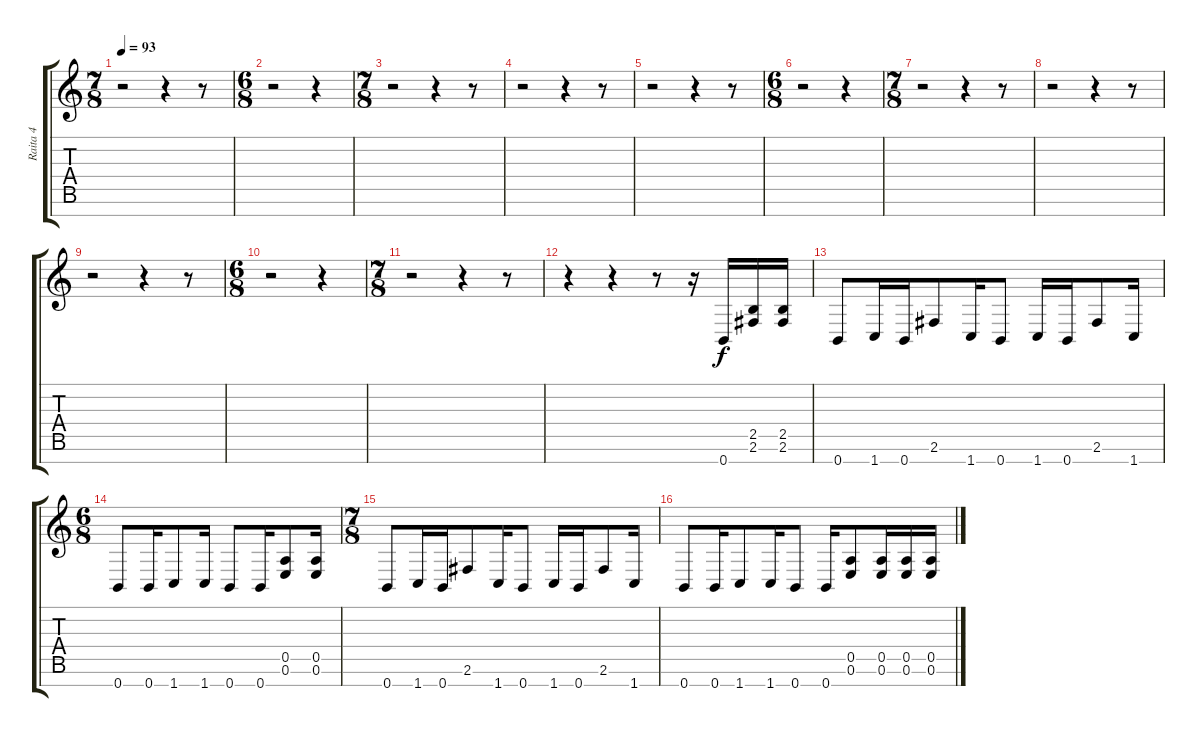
\track ("Raita 4" "Raita 4") {instrument distortionguitar}
\staff {score tabs}
\tuning (E4 B3 G3 D3 A2 E2 B1) {hide}
\ts (7 8)
\tempo 93
\clef g2
\ks c
r.2{dy f instrument distortionguitar} r.4 r.8 |
\ts (6 8)
r.2 r.4 |
\ts (7 8)
r.2 r.4 r.8 |
r.2 r.4 r.8 |
r.2 r.4 r.8 |
\ts (6 8)
r.2 r.4 |
\ts (7 8)
r.2 r.4 r.8 |
r.2 r.4 r.8 |
r.2 r.4 r.8 |
\ts (6 8)
r.2 r.4 |
\ts (7 8)
r.2 r.4 r.8 |
r.4 r.4 r.8 r.16 0.7.16 (2.5 2.6).16 (2.5 2.6).16 |
0.7.8 1.7.16 0.7.16 2.6.8 1.7.16 0.7.8 1.7.16 0.7.16 2.6.8 1.7.16 |
\ts (6 8)
0.7.8 0.7.16 1.7.8 1.7.16 0.7.8 0.7.16 (0.5 0.6).8 (0.5 0.6).16 |
\ts (7 8)
0.7.8 1.7.16 0.7.16 2.6.8 1.7.16 0.7.8 1.7.16 0.7.16 2.6.8 1.7.16 |
0.7.8 0.7.16 1.7.8 1.7.16 0.7.8 0.7.16 (0.5 0.6).8 (0.5 0.6).16 (0.5 0.6).16 (0.5 0.6).16
